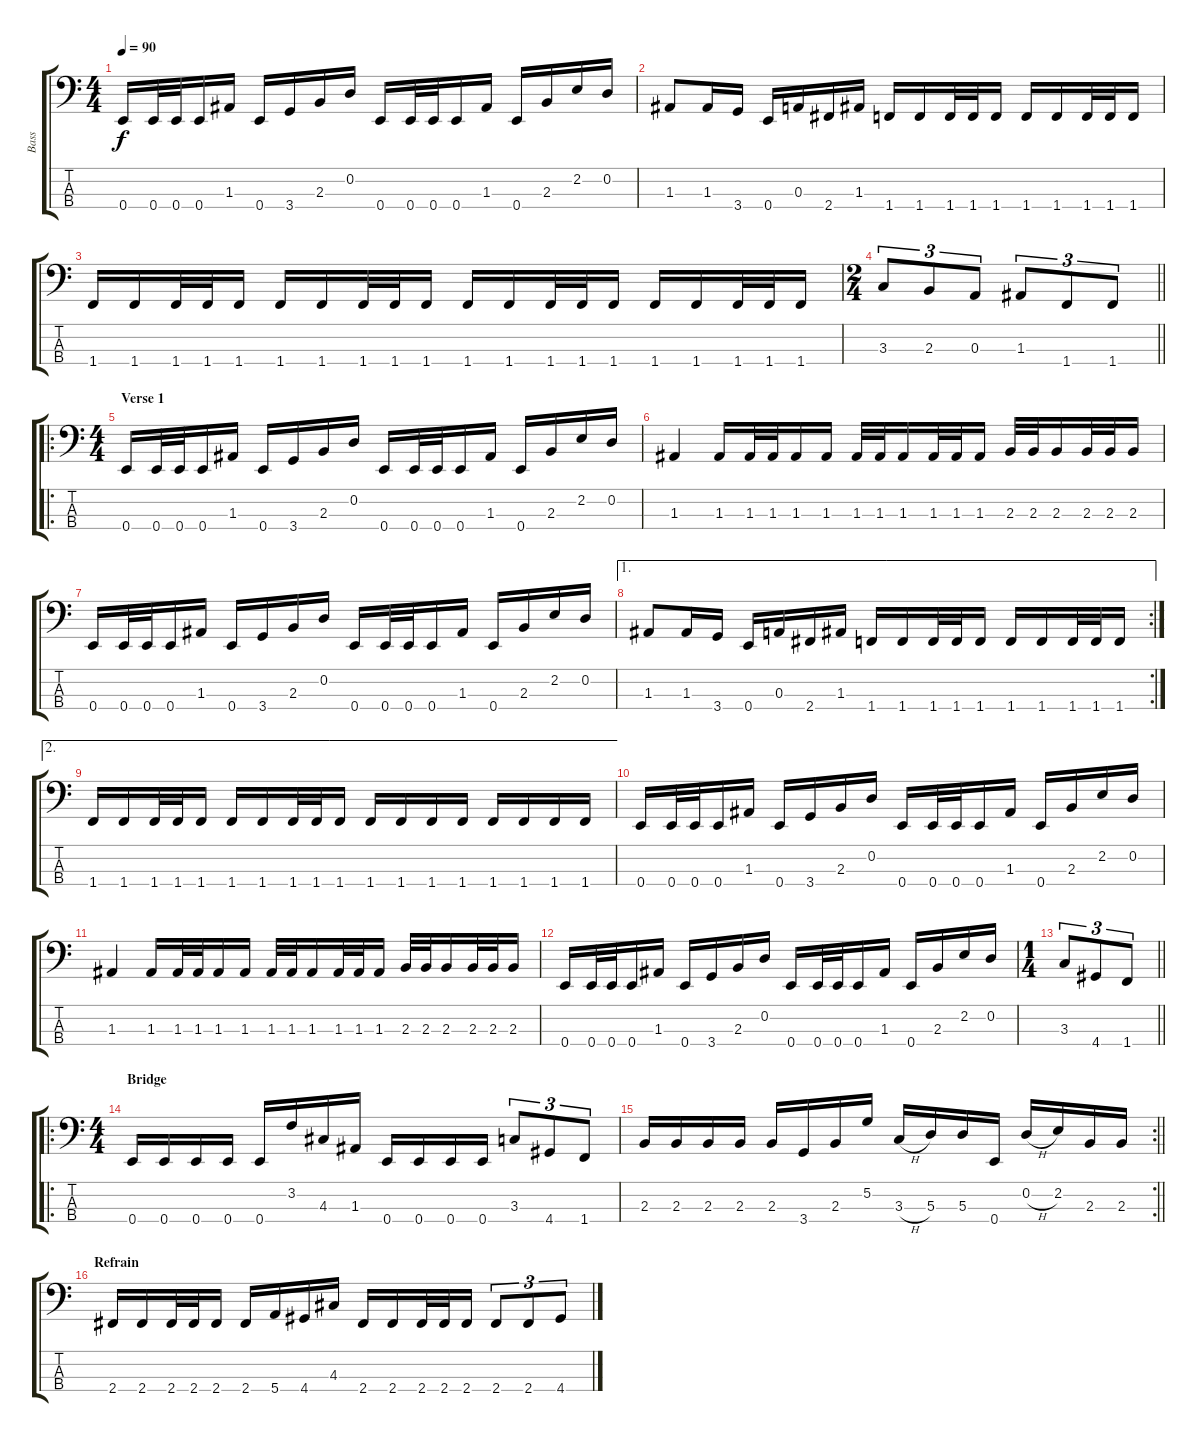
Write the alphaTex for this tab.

\track ("Bass" "Bass") {instrument electricbassfinger}
\staff {score tabs}
\tuning (G2 D2 A1 E1) {hide}
\ts (4 4)
\tempo 90
\clef f4
\ks c
0.4.16{dy f} 0.4.32 0.4.32 0.4.16 1.3.16 0.4.16 3.4.16 2.3.16 0.2.16 0.4.16 0.4.32 0.4.32 0.4.16 1.3.16 0.4.16 2.3.16 2.2.16 0.2.16 |
1.3.8 1.3.16 3.4.16 0.4.16 0.3.16 2.4.16 1.3.16 1.4.16 1.4.16 1.4.32 1.4.32 1.4.16 1.4.16 1.4.16 1.4.32 1.4.32 1.4.16 |
1.4.16 1.4.16 1.4.32 1.4.32 1.4.16 1.4.16 1.4.16 1.4.32 1.4.32 1.4.16 1.4.16 1.4.16 1.4.32 1.4.32 1.4.16 1.4.16 1.4.16 1.4.32 1.4.32 1.4.16 |
\ts (2 4)
\barLineRight lightlight
3.3.8{tu (3 2)} 2.3.8{tu (3 2)} 0.3.8{tu (3 2)} 1.3.8{tu (3 2)} 1.4.8{tu (3 2)} 1.4.8{tu (3 2)} |
\ro
\ts (4 4)
\section ("" "Verse 1")
0.4.16 0.4.32 0.4.32 0.4.16 1.3.16 0.4.16 3.4.16 2.3.16 0.2.16 0.4.16 0.4.32 0.4.32 0.4.16 1.3.16 0.4.16 2.3.16 2.2.16 0.2.16 |
1.3.4 1.3.16 1.3.32 1.3.32 1.3.16 1.3.16 1.3.32 1.3.32 1.3.16 1.3.32 1.3.32 1.3.16 2.3.32 2.3.32 2.3.16 2.3.32 2.3.32 2.3.16 |
0.4.16 0.4.32 0.4.32 0.4.16 1.3.16 0.4.16 3.4.16 2.3.16 0.2.16 0.4.16 0.4.32 0.4.32 0.4.16 1.3.16 0.4.16 2.3.16 2.2.16 0.2.16 |
\ae 1
\rc 2
1.3.8 1.3.16 3.4.16 0.4.16 0.3.16 2.4.16 1.3.16 1.4.16 1.4.16 1.4.32 1.4.32 1.4.16 1.4.16 1.4.16 1.4.32 1.4.32 1.4.16 |
\ae 2
1.4.16 1.4.16 1.4.32 1.4.32 1.4.16 1.4.16 1.4.16 1.4.32 1.4.32 1.4.16 1.4.16 1.4.16 1.4.16 1.4.16 1.4.16 1.4.16 1.4.16 1.4.16 |
0.4.16 0.4.32 0.4.32 0.4.16 1.3.16 0.4.16 3.4.16 2.3.16 0.2.16 0.4.16 0.4.32 0.4.32 0.4.16 1.3.16 0.4.16 2.3.16 2.2.16 0.2.16 |
1.3.4 1.3.16 1.3.32 1.3.32 1.3.16 1.3.16 1.3.32 1.3.32 1.3.16 1.3.32 1.3.32 1.3.16 2.3.32 2.3.32 2.3.16 2.3.32 2.3.32 2.3.16 |
0.4.16 0.4.32 0.4.32 0.4.16 1.3.16 0.4.16 3.4.16 2.3.16 0.2.16 0.4.16 0.4.32 0.4.32 0.4.16 1.3.16 0.4.16 2.3.16 2.2.16 0.2.16 |
\ts (1 4)
\barLineRight lightlight
3.3.8{tu (3 2)} 4.4.8{tu (3 2)} 1.4.8{tu (3 2)} |
\ro
\ts (4 4)
\section ("" "Bridge")
0.4.16 0.4.16 0.4.16 0.4.16 0.4.16 3.2.16 4.3.16 1.3.16 0.4.16 0.4.16 0.4.16 0.4.16 3.3.8{tu (3 2)} 4.4.8{tu (3 2)} 1.4.8{tu (3 2)} |
\rc 2
\barLineRight lightlight
2.3.16 2.3.16 2.3.16 2.3.16 2.3.16 3.4.16 2.3.16 5.2.16 3.3{h}.16 5.3.16 5.3.16 0.4.16 0.2{h}.16 2.2.16 2.3.16 2.3.16 |
\section ("" "Refrain")
2.4.16 2.4.16 2.4.32 2.4.32 2.4.16 2.4.16 5.4.16 4.4.16 4.3.16 2.4.16 2.4.16 2.4.32 2.4.32 2.4.16 2.4.8{tu (3 2)} 2.4.8{tu (3 2)} 4.4.8{tu (3 2)}
